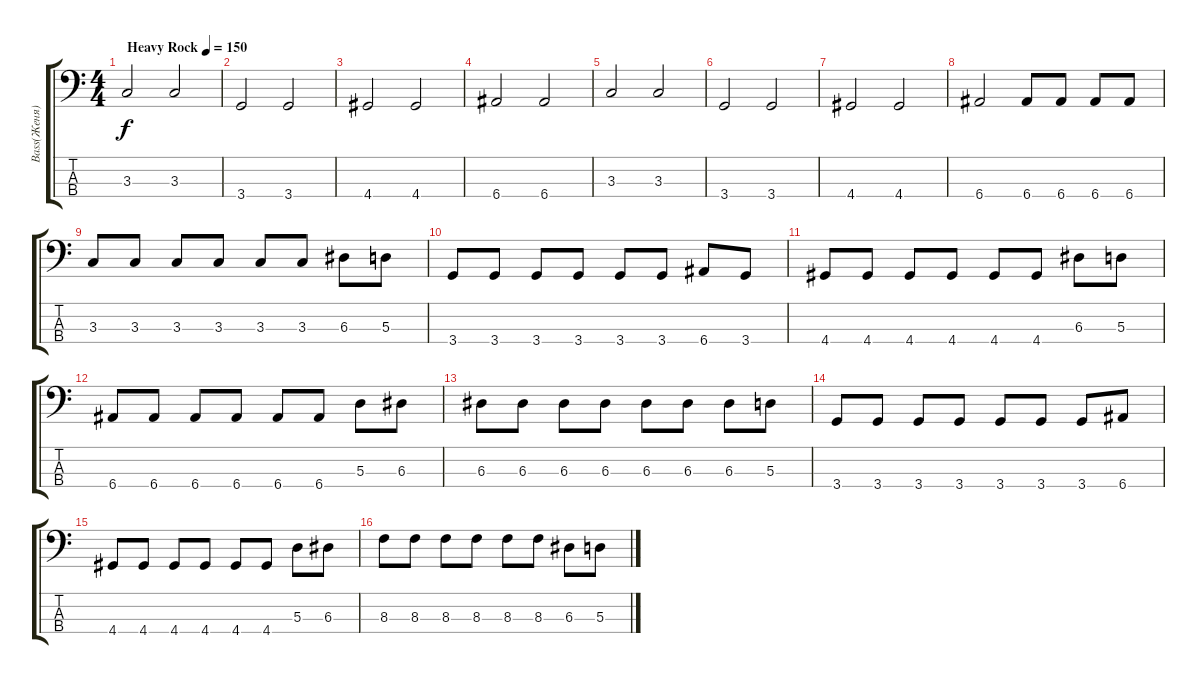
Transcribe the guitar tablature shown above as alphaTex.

\track ("Bass(Женя)" "Bass(Женя)") {instrument electricbassfinger}
\staff {score tabs}
\tuning (G2 D2 A1 E1) {hide}
\ts (4 4)
\tempo (150 "Heavy Rock")
\clef f4
\ks c
3.3.2{dy f instrument electricbassfinger} 3.3.2 |
3.4.2 3.4.2 |
4.4.2 4.4.2 |
6.4.2 6.4.2 |
3.3.2 3.3.2 |
3.4.2 3.4.2 |
4.4.2 4.4.2 |
6.4.2 6.4.8 6.4.8 6.4.8 6.4.8 |
3.3.8 3.3.8 3.3.8 3.3.8 3.3.8 3.3.8 6.3.8 5.3.8 |
3.4.8 3.4.8 3.4.8 3.4.8 3.4.8 3.4.8 6.4.8 3.4.8 |
4.4.8 4.4.8 4.4.8 4.4.8 4.4.8 4.4.8 6.3.8 5.3.8 |
6.4.8 6.4.8 6.4.8 6.4.8 6.4.8 6.4.8 5.3.8 6.3.8 |
6.3.8 6.3.8 6.3.8 6.3.8 6.3.8 6.3.8 6.3.8 5.3.8 |
3.4.8 3.4.8 3.4.8 3.4.8 3.4.8 3.4.8 3.4.8 6.4.8 |
4.4.8 4.4.8 4.4.8 4.4.8 4.4.8 4.4.8 5.3.8 6.3.8 |
8.3.8 8.3.8 8.3.8 8.3.8 8.3.8 8.3.8 6.3.8 5.3.8
